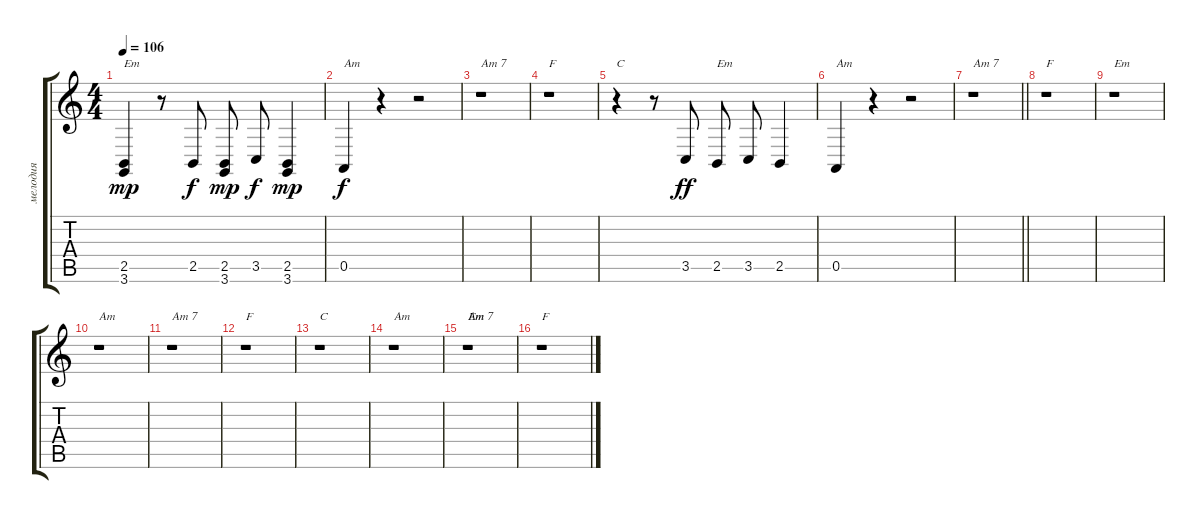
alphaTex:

\track ("мелодия" "мелодия") {instrument accordion}
\staff {score tabs}
\tuning (E4 B3 G3 D3 A2 E2) {hide}
\ts (4 4)
\tempo 106
\clef g2
\ks aminor
(2.5 3.6).4{txt "Em" dy mp} r.8 2.5.8{dy f} (2.5 3.6).8{dy mp beam split} 3.5.8{dy f} (2.5 3.6).4{dy mp} |
0.5.4{txt "Am" dy f} r.4 r.2 |
r.1{txt "Am 7"} |
r.1{txt "F"} |
r.4{txt "C"} r.8 3.5.8{dy ff} 2.5.8{txt "Em" beam split} 3.5.8 2.5.4 |
0.5.4{txt "Am"} r.4 r.2 |
\barLineRight lightlight
r.1{txt "Am 7"} |
\section ("" "")
r.1{txt "F"} |
r.1{txt "Em"} |
r.1{txt "Am"} |
r.1{txt "Am 7"} |
r.1{txt "F"} |
r.1{txt "C                                               Em"} |
r.1{txt "Am"} |
r.1{txt "Am 7"} |
r.1{txt "F"}
